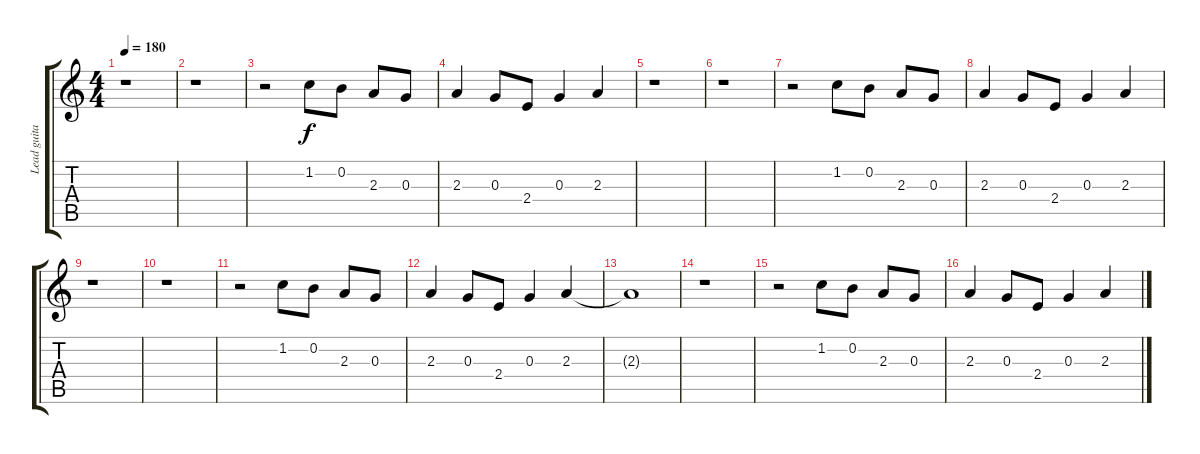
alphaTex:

\track ("Lead guitar" "Lead guita") {instrument distortionguitar}
\staff {score tabs}
\tuning (E4 B3 G3 D3 A2 E2) {hide}
\ts (4 4)
\tempo 180
\clef g2
\ks c
r.1{dy f} |
r.1 |
r.2 1.2.8 0.2.8 2.3.8 0.3.8 |
2.3.4 0.3.8 2.4.8 0.3.4 2.3.4 |
r.1 |
r.1 |
r.2 1.2.8 0.2.8 2.3.8 0.3.8 |
2.3.4 0.3.8 2.4.8 0.3.4 2.3.4 |
r.1 |
r.1 |
r.2 1.2.8 0.2.8 2.3.8 0.3.8 |
2.3.4 0.3.8 2.4.8 0.3.4 2.3.4 |
2.3{t}.1 |
r.1 |
r.2 1.2.8 0.2.8 2.3.8 0.3.8 |
2.3.4 0.3.8 2.4.8 0.3.4 2.3.4
